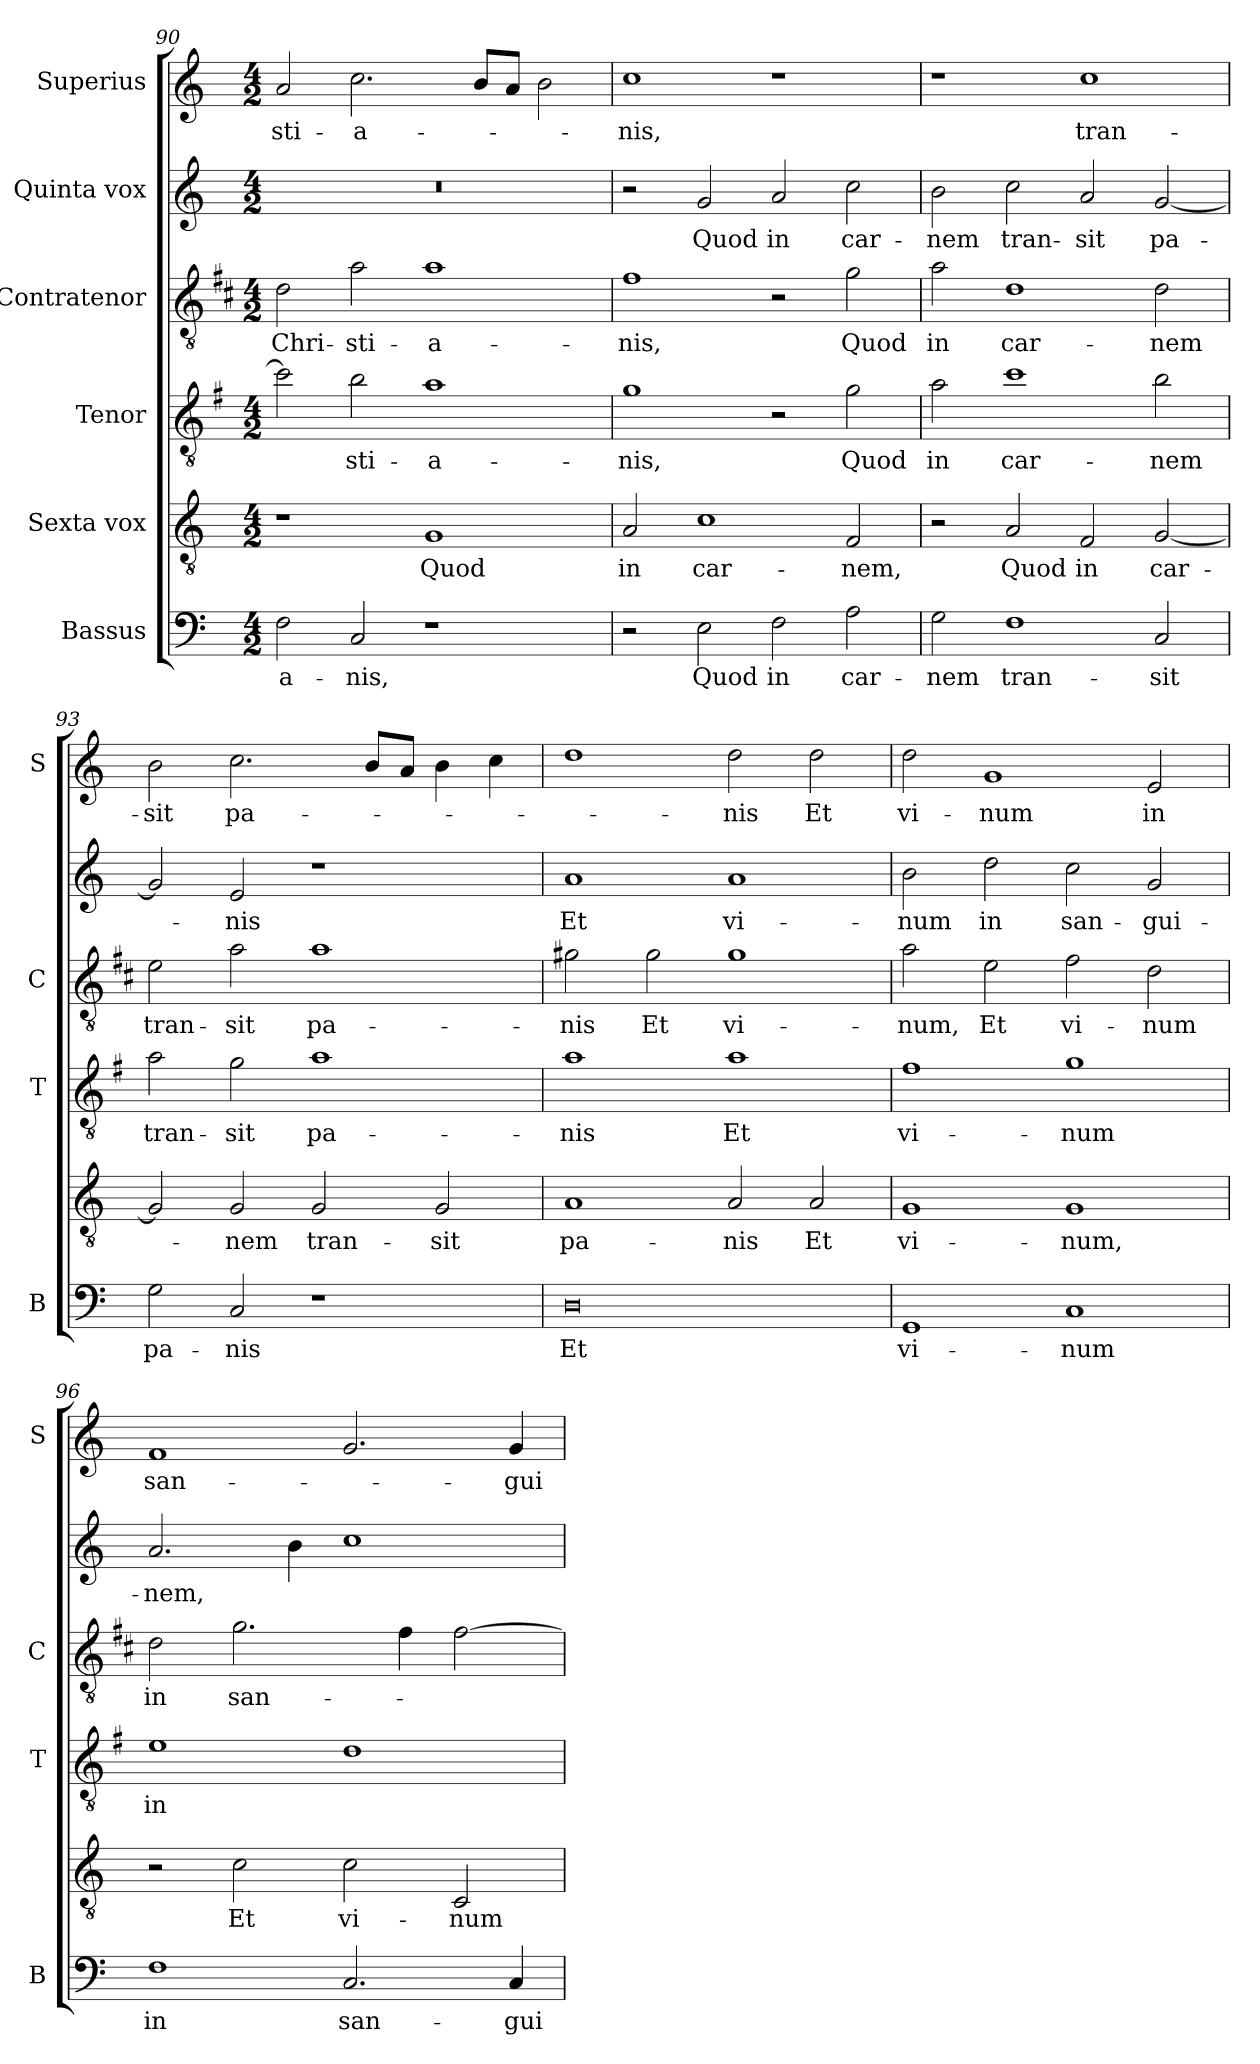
**kern	**text	**kern	**text	**kern	**text	**kern	**text	**kern	**text	**kern	**text
*part6	*part6	*part5	*part5	*part4	*part4	*part3	*part3	*part2	*part2	*part1	*part1
*staff6	*staff6	*staff5	*staff5	*staff4	*staff4	*staff3	*staff3	*staff2	*staff2	*staff1	*staff1
*I"Bassus	*	*I"Sexta vox	*	*I"Tenor	*	*I"Contratenor	*	*I"Quinta vox	*	*I"Superius	*
*I'B	*	*	*	*I'T	*	*I'C	*	*	*	*I'S	*
!!LO:LB:g=z
*clefF4	*	*clefGv2	*	*clefGv2	*	*clefGv2	*	*clefG2	*	*clefG2	*
*	*	*	*	*ITrd4c7	*	*ITrd1c2	*	*	*	*	*
*k[]	*	*k[]	*	*k[]	*	*k[]	*	*k[]	*	*k[]	*
*C:	*	*C:	*	*C:	*	*C:	*	*C:	*	*C:	*
*M4/2	*	*M4/2	*	*M4/2	*	*M4/2	*	*M4/2	*	*M4/2	*
=90	=90	=90	=90	=90	=90	=90	=90	=90	=90	=90	=90
!	!LO:LY:b	!	!	!	!	!	!LO:LY:b	!	!	!	!LO:LY:b
2F\	-a-	1r	.	2f\]	.	2c\	Chri-	0r	.	2a/	-sti-
!	!LO:LY:b	!	!	!	!LO:LY:b	!	!LO:LY:b	!	!	!	!LO:LY:b
2C/	-nis,	.	.	2e\	-sti-	2g\	-sti-	.	.	2.cc\	-a-
!	!	!	!LO:LY:b	!	!LO:LY:b	!	!LO:LY:b	!	!	!	!
1r	.	1G	Quod	1d	-a-	1g	-a-	.	.	.	.
.	.	.	.	.	.	.	.	.	.	8b/L	.
.	.	.	.	.	.	.	.	.	.	8a/J	.
.	.	.	.	.	.	.	.	.	.	2b\	.
=91	=91	=91	=91	=91	=91	=91	=91	=91	=91	=91	=91
!	!	!	!LO:LY:b	!	!LO:LY:b	!	!LO:LY:b	!	!	!	!LO:LY:b
2r	.	2A/	in	1c	-nis,	1e	-nis,	2r	.	1cc	-nis,
!	!LO:LY:b	!	!LO:LY:b	!	!	!	!	!	!LO:LY:b	!	!
2E\	Quod	1c	car-	.	.	.	.	2g/	Quod	.	.
!	!LO:LY:b	!	!	!	!	!	!	!	!LO:LY:b	!	!
2F\	in	.	.	2rc	.	2r	.	2a/	in	1r	.
!	!LO:LY:b	!	!LO:LY:b	!	!LO:LY:b	!	!LO:LY:b	!	!LO:LY:b	!	!
2A\	car-	2F/	-nem,	2c\	Quod	2f\	Quod	2cc\	car-	.	.
=92	=92	=92	=92	=92	=92	=92	=92	=92	=92	=92	=92
!	!LO:LY:b	!	!	!	!LO:LY:b	!	!LO:LY:b	!	!LO:LY:b	!	!
2G\	-nem	2r	.	2d\	in	2g\	in	2b\	-nem	1r	.
!	!LO:LY:b	!	!LO:LY:b	!	!LO:LY:b	!	!LO:LY:b	!	!LO:LY:b	!	!
1F	tran-	2A/	Quod	1f	car-	1c	car-	2cc\	tran-	.	.
!	!	!	!LO:LY:b	!	!	!	!	!	!LO:LY:b	!	!LO:LY:b
.	.	2F/	in	.	.	.	.	2a/	-sit	1cc	tran-
!	!LO:LY:b	!	!LO:LY:b	!	!LO:LY:b	!	!LO:LY:b	!	!LO:LY:b	!	!
2C/	-sit	[2G/	car-	2e\	-nem	2c\	-nem	[2g/	pa-	.	.
=93	=93	=93	=93	=93	=93	=93	=93	=93	=93	=93	=93
!	!LO:LY:b	!	!	!	!LO:LY:b	!	!LO:LY:b	!	!	!	!LO:LY:b
2G\	pa-	2G/]	.	2d\	tran-	2d\	tran-	2g/]	.	2b\	-sit
!	!LO:LY:b	!	!LO:LY:b	!	!LO:LY:b	!	!LO:LY:b	!	!LO:LY:b	!	!LO:LY:b
2C/	-nis	2G/	-nem	2c\	-sit	2g\	-sit	2e/	-nis	2.cc\	pa-
!	!	!	!LO:LY:b	!	!LO:LY:b	!	!LO:LY:b	!	!	!	!
1r	.	2G/	tran-	1d	pa-	1g	pa-	1r	.	.	.
.	.	.	.	.	.	.	.	.	.	8b/L	.
.	.	.	.	.	.	.	.	.	.	8a/J	.
!	!	!	!LO:LY:b	!	!	!	!	!	!	!	!
.	.	2G/	-sit	.	.	.	.	.	.	4b\	.
.	.	.	.	.	.	.	.	.	.	4cc\	.
=94	=94	=94	=94	=94	=94	=94	=94	=94	=94	=94	=94
!	!LO:LY:b	!	!LO:LY:b	!	!LO:LY:b	!	!LO:LY:b	!	!LO:LY:b	!	!
0D	Et	1A	pa-	1d	-nis	2f#X\	-nis	1a	Et	1dd	.
!	!	!	!	!	!	!	!LO:LY:b	!	!	!	!
.	.	.	.	.	.	2f#\	Et	.	.	.	.
!	!	!	!LO:LY:b	!	!LO:LY:b	!	!LO:LY:b	!	!LO:LY:b	!	!LO:LY:b
.	.	2A/	-nis	1d	Et	1f#	vi-	1a	vi-	2dd\	-nis
!	!	!	!LO:LY:b	!	!	!	!	!	!	!	!LO:LY:b
.	.	2A/	Et	.	.	.	.	.	.	2dd\	Et
=95	=95	=95	=95	=95	=95	=95	=95	=95	=95	=95	=95
!	!LO:LY:b	!	!LO:LY:b	!	!LO:LY:b	!	!LO:LY:b	!	!LO:LY:b	!	!LO:LY:b
1GG	vi-	1G	vi-	1B	vi-	2g\	-num,	2b\	-num	2dd\	vi-
!	!	!	!	!	!	!	!LO:LY:b	!	!LO:LY:b	!	!LO:LY:b
.	.	.	.	.	.	2d\	Et	2dd\	in	1g	-num
!	!LO:LY:b	!	!LO:LY:b	!	!LO:LY:b	!	!LO:LY:b	!	!LO:LY:b	!	!
1C	-num	1G	-num,	1c	-num	2e\	vi-	2cc\	san-	.	.
!	!	!	!	!	!	!	!LO:LY:b	!	!LO:LY:b	!	!LO:LY:b
.	.	.	.	.	.	2c\	-num	2g/	-gui-	2e/	in
!!LO:LB:g=z
=96	=96	=96	=96	=96	=96	=96	=96	=96	=96	=96	=96
!	!LO:LY:b	!	!	!	!LO:LY:b	!	!LO:LY:b	!	!LO:LY:b	!	!LO:LY:b
1F	in	2r	.	1A	in	2c\	in	2.a/	-nem,	1f	san-
!	!	!	!LO:LY:b	!	!	!	!LO:LY:b	!	!	!	!
.	.	2c\	Et	.	.	2.f\	san-	.	.	.	.
.	.	.	.	.	.	.	.	4b\	.	.	.
!	!LO:LY:b	!	!LO:LY:b	!	!	!	!	!	!	!	!
2.C/	san-	2c\	vi-	1G	.	.	.	1cc	.	2.g/	.
.	.	.	.	.	.	4e\	.	.	.	.	.
!	!	!	!LO:LY:b	!	!	!	!	!	!	!	!
.	.	2C/	-num	.	.	[2e\	.	.	.	.	.
!	!LO:LY:b	!	!	!	!	!	!	!	!	!	!LO:LY:b
4C/	-gui-	.	.	.	.	.	.	.	.	4g/	-gui-
=	=	=	=	=	=	=	=	=	=	=	=
*-	*-	*-	*-	*-	*-	*-	*-	*-	*-	*-	*-
